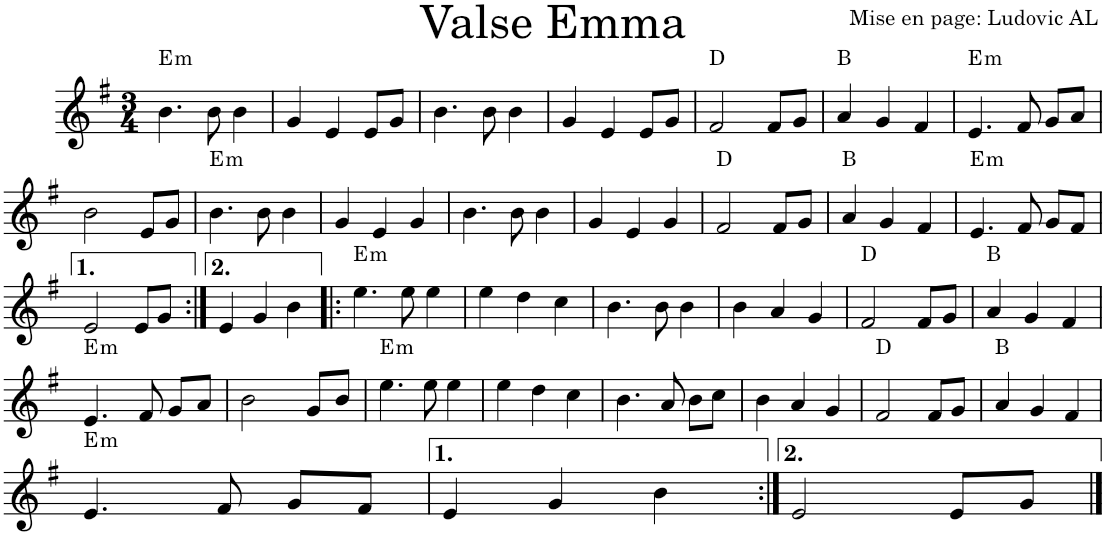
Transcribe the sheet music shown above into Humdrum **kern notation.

**kern	**harte
*part1	*part1
*staff1	*
*I"Voice	*
*I'V	*
*clefG2	*
*k[f#]	*
*M3/4	*
=1	=1
!	!LO:H:kt=m
4.b\	E:min
8b\	.
4b\	.
=2	=2
4g/	.
4e/	.
8e/L	.
8g/J	.
=3	=3
4.b\	.
8b\	.
4b\	.
=4	=4
4g/	.
4e/	.
8e/L	.
8g/J	.
=5	=5
2f#/	D:maj
8f#/L	.
8g/J	.
=6	=6
4a/	B:maj
4g/	.
4f#/	.
=7	=7
!	!LO:H:kt=m
4.e/	E:min
8f#/	.
8g/L	.
8a/J	.
!!LO:LB:g=z
=8	=8
2b\	.
8e/L	.
8g/J	.
=9	=9
!	!LO:H:kt=m
4.b\	E:min
8b\	.
4b\	.
=10	=10
4g/	.
4e/	.
4g/	.
=11	=11
4.b\	.
8b\	.
4b\	.
=12	=12
4g/	.
4e/	.
4g/	.
=13	=13
2f#/	D:maj
8f#/L	.
8g/J	.
=14	=14
4a/	B:maj
4g/	.
4f#/	.
=15	=15
!	!LO:H:kt=m
4.e/	E:min
8f#/	.
8g/L	.
8f#/J	.
!!LO:LB:g=z
=16	=16
2e/	.
8e/L	.
8g/J	.
=17:|!	=17:|!
4e/	.
4g/	.
4b\	.
=18!|:	=18!|:
!	!LO:H:kt=m
4.ee\	E:min
8ee\	.
4ee\	.
=19	=19
4ee\	.
4dd\	.
4cc\	.
=20	=20
4.b\	.
8b\	.
4b\	.
=21	=21
4b\	.
4a/	.
4g/	.
=22	=22
2f#/	D:maj
8f#/L	.
8g/J	.
=23	=23
4a/	B:maj
4g/	.
4f#/	.
!!LO:LB:g=z
=24	=24
!	!LO:H:kt=m
4.e/	E:min
8f#/	.
8g/L	.
8a/J	.
=25	=25
2b\	.
8g/L	.
8b/J	.
=26	=26
!	!LO:H:kt=m
4.ee\	E:min
8ee\	.
4ee\	.
=27	=27
4ee\	.
4dd\	.
4cc\	.
=28	=28
4.b\	.
8a/	.
8b\L	.
8cc\J	.
=29	=29
4b\	.
4a/	.
4g/	.
=30	=30
2f#/	D:maj
8f#/L	.
8g/J	.
=31	=31
4a/	B:maj
4g/	.
4f#/	.
!!LO:LB:g=z
=32	=32
!	!LO:H:kt=m
4.e/	E:min
8f#/	.
8g/L	.
8f#/J	.
=33	=33
4e/	.
4g/	.
4b\	.
=34:|!	=34:|!
2e/	.
8e/L	.
8g/J	.
==	==
*-	*-
